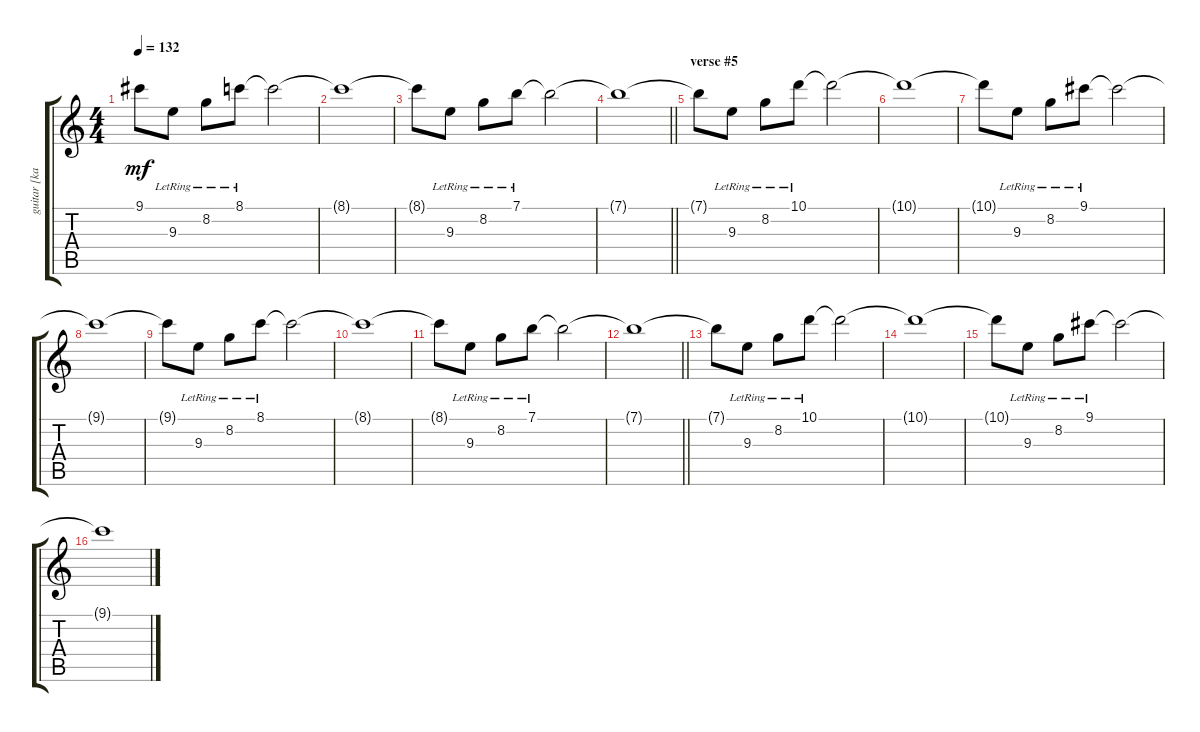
\track ("guitar [karukan]" "guitar [ka") {instrument overdrivenguitar}
\staff {score tabs}
\tuning (E4 B3 G3 D3 A2 E2) {hide}
\ts (4 4)
\tempo 132
\clef g2
\ks c
9.1{t}.8{dy mf} 9.3{lr}.8 8.2{lr}.8 8.1{lr}.8 8.1{t}.2 |
8.1{t}.1 |
8.1{t}.8 9.3{lr}.8 8.2{lr}.8 7.1{lr}.8 7.1{t}.2 |
\barLineRight lightlight
7.1{t}.1 |
\section ("" "verse #5")
7.1{t}.8 9.3{lr}.8 8.2{lr}.8 10.1{lr}.8 10.1{t}.2 |
10.1{t}.1 |
10.1{t}.8 9.3{lr}.8 8.2{lr}.8 9.1{lr}.8 9.1{t}.2 |
9.1{t}.1 |
9.1{t}.8 9.3{lr}.8 8.2{lr}.8 8.1{lr}.8 8.1{t}.2 |
8.1{t}.1 |
8.1{t}.8 9.3{lr}.8 8.2{lr}.8 7.1{lr}.8 7.1{t}.2 |
\barLineRight lightlight
7.1{t}.1 |
7.1{t}.8 9.3{lr}.8 8.2{lr}.8 10.1{lr}.8 10.1{t}.2 |
10.1{t}.1 |
10.1{t}.8 9.3{lr}.8 8.2{lr}.8 9.1{lr}.8 9.1{t}.2 |
9.1{t}.1
